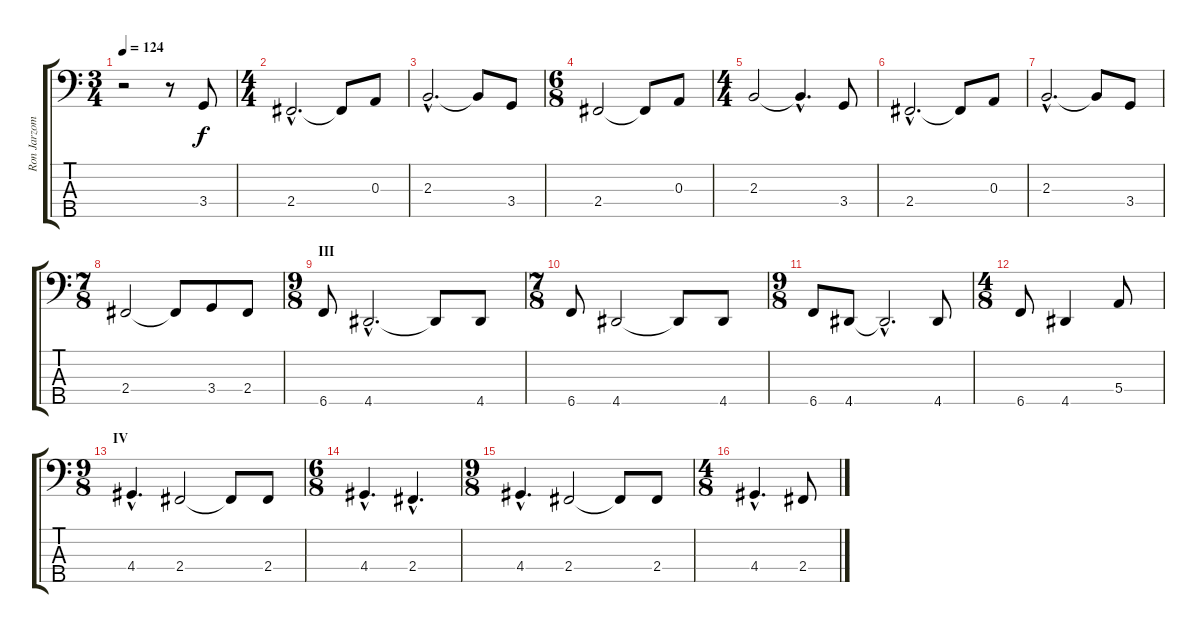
\track ("Ron Jarzombek" "Ron Jarzom") {instrument electricbassfinger}
\staff {score tabs}
\tuning (G2 D2 A1 E1 B0) {hide}
\ts (3 4)
\tempo 124
\clef f4
\ks c
r.2{dy f} r.8 3.4.8 |
\ts (4 4)
2.4{hac}.2{d} 2.4{t}.8 0.3.8 |
2.3{hac}.2{d} 2.3{t}.8 3.4.8 |
\ts (6 8)
2.4.2 2.4{t}.8 0.3.8 |
\ts (4 4)
2.3.2 2.3{hac t}.4{d} 3.4.8 |
2.4{hac}.2{d} 2.4{t}.8 0.3.8 |
2.3{hac}.2{d} 2.3{t}.8 3.4.8 |
\ts (7 8)
2.4.2 2.4{t}.8 3.4.8 2.4.8 |
\ts (9 8)
\section ("" "III")
6.5.8 4.5{hac}.2{d} 4.5{t}.8 4.5.8 |
\ts (7 8)
6.5.8 4.5.2 4.5{t}.8 4.5.8 |
\ts (9 8)
6.5.8 4.5.8 4.5{hac t}.2{d} 4.5.8 |
\ts (4 8)
6.5.8 4.5.4 5.4.8 |
\ts (9 8)
\section ("" "IV")
4.4{hac}.4{d} 2.4.2 2.4{t}.8 2.4.8 |
\ts (6 8)
4.4{hac}.4{d} 2.4{hac}.4{d} |
\ts (9 8)
4.4{hac}.4{d} 2.4.2 2.4{t}.8 2.4.8 |
\ts (4 8)
4.4{hac}.4{d} 2.4.8
